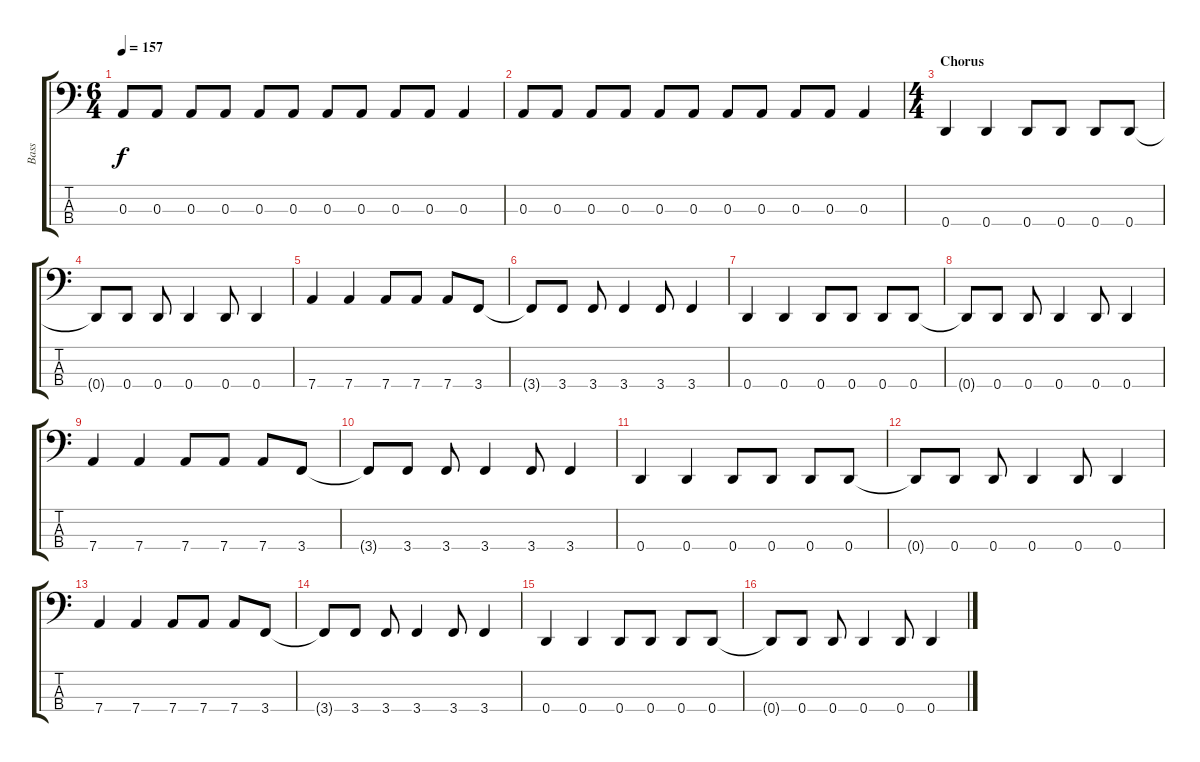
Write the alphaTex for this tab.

\track ("Bass" "Bass") {instrument acousticbass}
\staff {score tabs}
\tuning (G2 D2 A1 D1) {hide}
\ts (6 4)
\tempo 157
\clef f4
\ks c
0.3.8{dy f} 0.3.8 0.3.8 0.3.8 0.3.8 0.3.8 0.3.8 0.3.8 0.3.8 0.3.8 0.3.4 |
0.3.8 0.3.8 0.3.8 0.3.8 0.3.8 0.3.8 0.3.8 0.3.8 0.3.8 0.3.8 0.3.4 |
\ts (4 4)
\section ("" "Chorus")
0.4.4 0.4.4 0.4.8 0.4.8 0.4.8 0.4.8 |
0.4{t}.8 0.4.8 0.4.8 0.4.4 0.4.8 0.4.4 |
7.4.4 7.4.4 7.4.8 7.4.8 7.4.8 3.4.8 |
3.4{t}.8 3.4.8 3.4.8 3.4.4 3.4.8 3.4.4 |
0.4.4 0.4.4 0.4.8 0.4.8 0.4.8 0.4.8 |
0.4{t}.8 0.4.8 0.4.8 0.4.4 0.4.8 0.4.4 |
7.4.4 7.4.4 7.4.8 7.4.8 7.4.8 3.4.8 |
3.4{t}.8 3.4.8 3.4.8 3.4.4 3.4.8 3.4.4 |
0.4.4 0.4.4 0.4.8 0.4.8 0.4.8 0.4.8 |
0.4{t}.8 0.4.8 0.4.8 0.4.4 0.4.8 0.4.4 |
7.4.4 7.4.4 7.4.8 7.4.8 7.4.8 3.4.8 |
3.4{t}.8 3.4.8 3.4.8 3.4.4 3.4.8 3.4.4 |
0.4.4 0.4.4 0.4.8 0.4.8 0.4.8 0.4.8 |
0.4{t}.8 0.4.8 0.4.8 0.4.4 0.4.8 0.4.4
